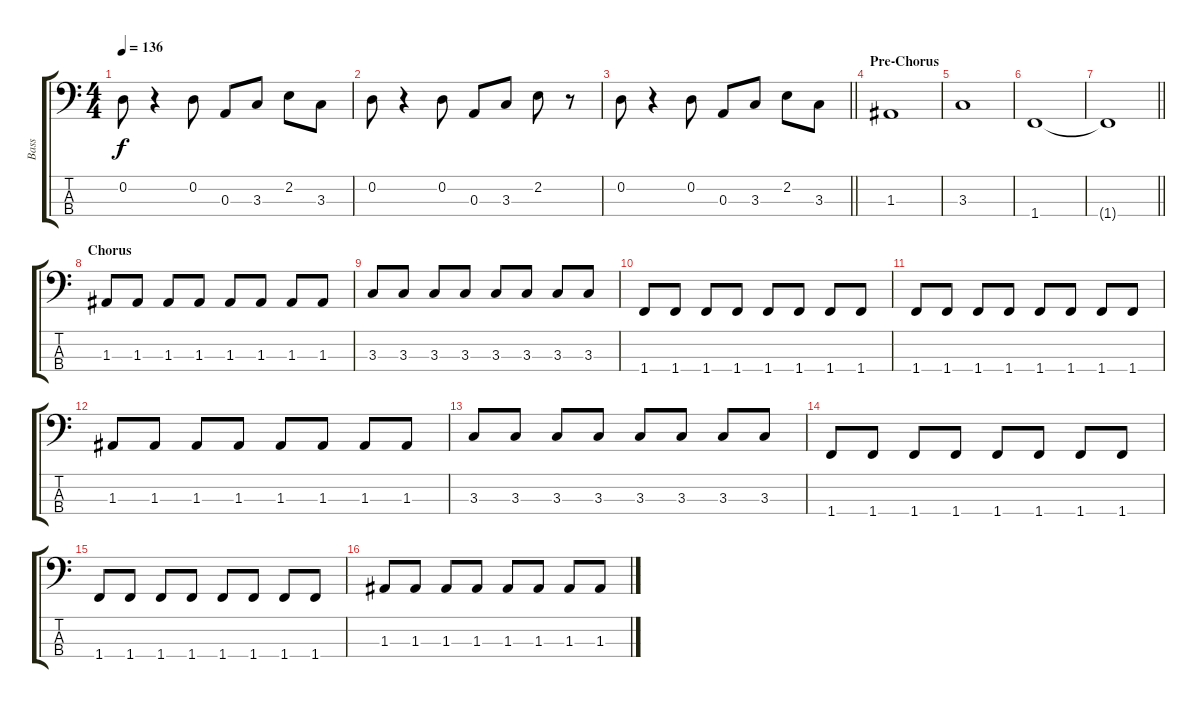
\track ("Bass" "Bass") {instrument electricbassfinger}
\staff {score tabs}
\tuning (G2 D2 A1 E1) {hide}
\ts (4 4)
\tempo 136
\clef f4
\ks c
0.2.8{dy f} r.4 0.2.8 0.3.8 3.3.8 2.2.8 3.3.8 |
0.2.8 r.4 0.2.8 0.3.8 3.3.8 2.2.8 r.8 |
\barLineRight lightlight
0.2.8 r.4 0.2.8 0.3.8 3.3.8 2.2.8 3.3.8 |
\section ("" "Pre-Chorus")
1.3.1 |
3.3.1 |
1.4.1 |
\barLineRight lightlight
1.4{t}.1 |
\section ("" "Chorus")
1.3.8 1.3.8 1.3.8 1.3.8 1.3.8 1.3.8 1.3.8 1.3.8 |
3.3.8 3.3.8 3.3.8 3.3.8 3.3.8 3.3.8 3.3.8 3.3.8 |
1.4.8 1.4.8 1.4.8 1.4.8 1.4.8 1.4.8 1.4.8 1.4.8 |
1.4.8 1.4.8 1.4.8 1.4.8 1.4.8 1.4.8 1.4.8 1.4.8 |
1.3.8 1.3.8 1.3.8 1.3.8 1.3.8 1.3.8 1.3.8 1.3.8 |
3.3.8 3.3.8 3.3.8 3.3.8 3.3.8 3.3.8 3.3.8 3.3.8 |
1.4.8 1.4.8 1.4.8 1.4.8 1.4.8 1.4.8 1.4.8 1.4.8 |
1.4.8 1.4.8 1.4.8 1.4.8 1.4.8 1.4.8 1.4.8 1.4.8 |
1.3.8 1.3.8 1.3.8 1.3.8 1.3.8 1.3.8 1.3.8 1.3.8
